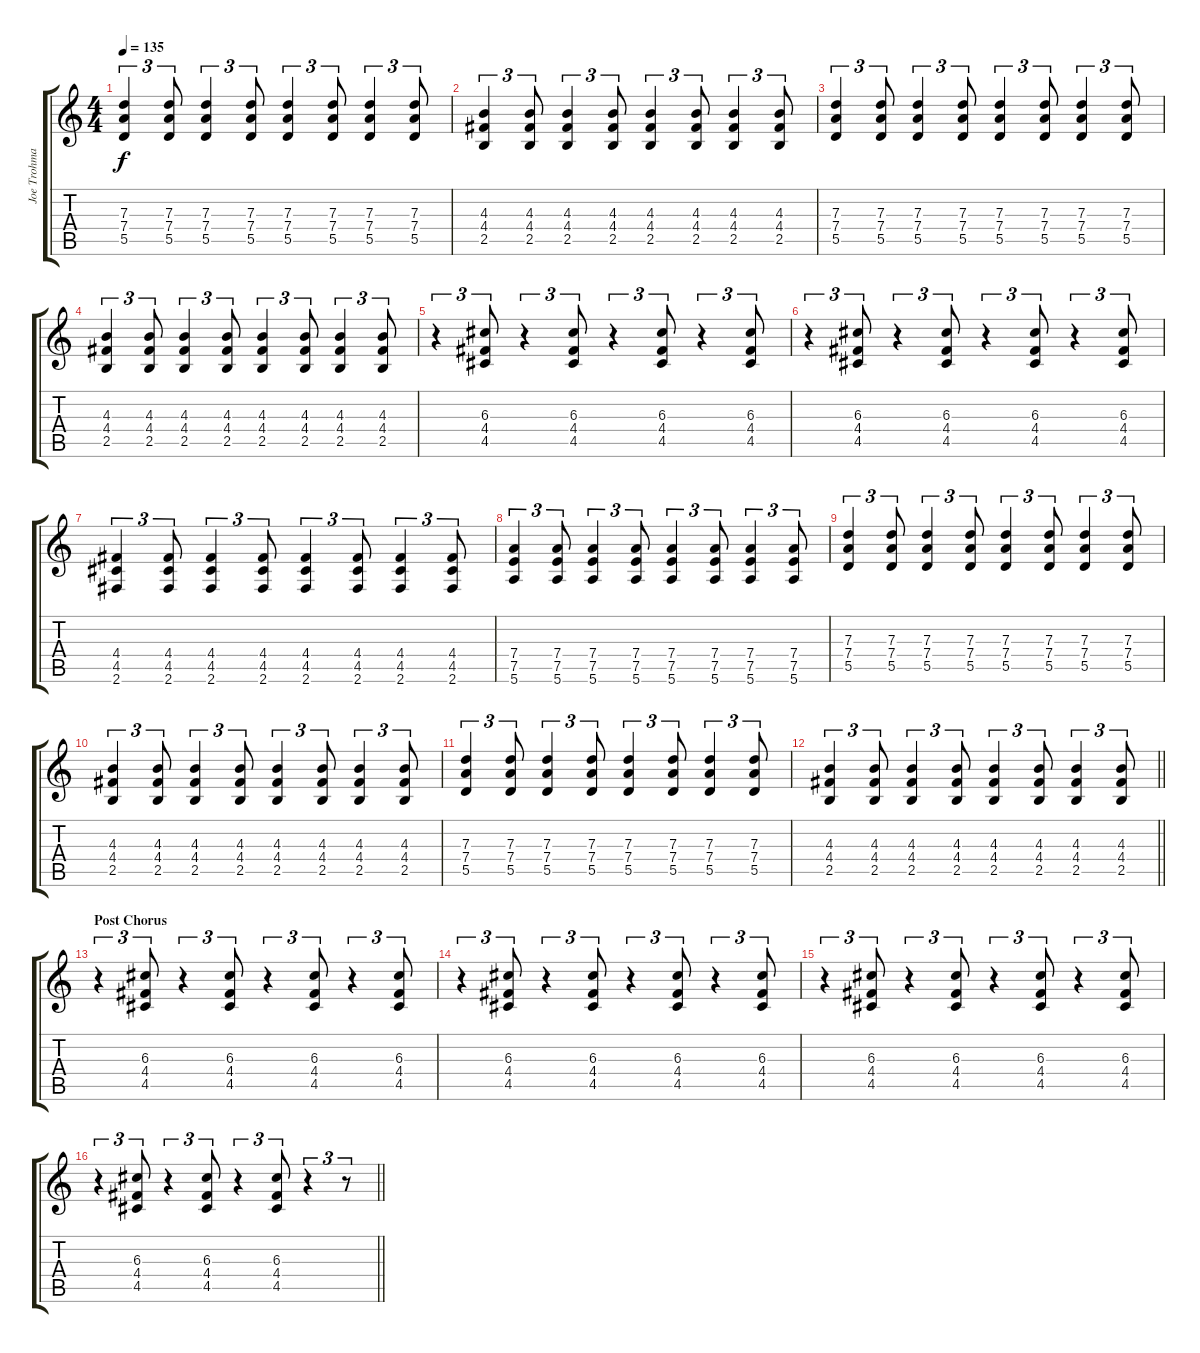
\track ("Joe Trohman" "Joe Trohma") {instrument distortionguitar}
\staff {score tabs}
\tuning (E4 B3 G3 D3 A2 E2) {hide}
\ts (4 4)
\tempo 135
\clef g2
\ks c
(7.3 7.4 5.5).4{tu (3 2) dy f} (7.3 7.4 5.5).8{tu (3 2)} (7.3 7.4 5.5).4{tu (3 2)} (7.3 7.4 5.5).8{tu (3 2)} (7.3 7.4 5.5).4{tu (3 2)} (7.3 7.4 5.5).8{tu (3 2)} (7.3 7.4 5.5).4{tu (3 2)} (7.3 7.4 5.5).8{tu (3 2)} |
(4.3 4.4 2.5).4{tu (3 2)} (4.3 4.4 2.5).8{tu (3 2)} (4.3 4.4 2.5).4{tu (3 2)} (4.3 4.4 2.5).8{tu (3 2)} (4.3 4.4 2.5).4{tu (3 2)} (4.3 4.4 2.5).8{tu (3 2)} (4.3 4.4 2.5).4{tu (3 2)} (4.3 4.4 2.5).8{tu (3 2)} |
(7.3 7.4 5.5).4{tu (3 2)} (7.3 7.4 5.5).8{tu (3 2)} (7.3 7.4 5.5).4{tu (3 2)} (7.3 7.4 5.5).8{tu (3 2)} (7.3 7.4 5.5).4{tu (3 2)} (7.3 7.4 5.5).8{tu (3 2)} (7.3 7.4 5.5).4{tu (3 2)} (7.3 7.4 5.5).8{tu (3 2)} |
(4.3 4.4 2.5).4{tu (3 2)} (4.3 4.4 2.5).8{tu (3 2)} (4.3 4.4 2.5).4{tu (3 2)} (4.3 4.4 2.5).8{tu (3 2)} (4.3 4.4 2.5).4{tu (3 2)} (4.3 4.4 2.5).8{tu (3 2)} (4.3 4.4 2.5).4{tu (3 2)} (4.3 4.4 2.5).8{tu (3 2)} |
r.4{tu (3 2)} (6.3 4.4 4.5).8{tu (3 2)} r.4{tu (3 2)} (6.3 4.4 4.5).8{tu (3 2)} r.4{tu (3 2)} (6.3 4.4 4.5).8{tu (3 2)} r.4{tu (3 2)} (6.3 4.4 4.5).8{tu (3 2)} |
r.4{tu (3 2)} (6.3 4.4 4.5).8{tu (3 2)} r.4{tu (3 2)} (6.3 4.4 4.5).8{tu (3 2)} r.4{tu (3 2)} (6.3 4.4 4.5).8{tu (3 2)} r.4{tu (3 2)} (6.3 4.4 4.5).8{tu (3 2)} |
(4.4 4.5 2.6).4{tu (3 2)} (4.4 4.5 2.6).8{tu (3 2)} (4.4 4.5 2.6).4{tu (3 2)} (4.4 4.5 2.6).8{tu (3 2)} (4.4 4.5 2.6).4{tu (3 2)} (4.4 4.5 2.6).8{tu (3 2)} (4.4 4.5 2.6).4{tu (3 2)} (4.4 4.5 2.6).8{tu (3 2)} |
(7.4 7.5 5.6).4{tu (3 2)} (7.4 7.5 5.6).8{tu (3 2)} (7.4 7.5 5.6).4{tu (3 2)} (7.4 7.5 5.6).8{tu (3 2)} (7.4 7.5 5.6).4{tu (3 2)} (7.4 7.5 5.6).8{tu (3 2)} (7.4 7.5 5.6).4{tu (3 2)} (7.4 7.5 5.6).8{tu (3 2)} |
(7.3 7.4 5.5).4{tu (3 2)} (7.3 7.4 5.5).8{tu (3 2)} (7.3 7.4 5.5).4{tu (3 2)} (7.3 7.4 5.5).8{tu (3 2)} (7.3 7.4 5.5).4{tu (3 2)} (7.3 7.4 5.5).8{tu (3 2)} (7.3 7.4 5.5).4{tu (3 2)} (7.3 7.4 5.5).8{tu (3 2)} |
(4.3 4.4 2.5).4{tu (3 2)} (4.3 4.4 2.5).8{tu (3 2)} (4.3 4.4 2.5).4{tu (3 2)} (4.3 4.4 2.5).8{tu (3 2)} (4.3 4.4 2.5).4{tu (3 2)} (4.3 4.4 2.5).8{tu (3 2)} (4.3 4.4 2.5).4{tu (3 2)} (4.3 4.4 2.5).8{tu (3 2)} |
(7.3 7.4 5.5).4{tu (3 2)} (7.3 7.4 5.5).8{tu (3 2)} (7.3 7.4 5.5).4{tu (3 2)} (7.3 7.4 5.5).8{tu (3 2)} (7.3 7.4 5.5).4{tu (3 2)} (7.3 7.4 5.5).8{tu (3 2)} (7.3 7.4 5.5).4{tu (3 2)} (7.3 7.4 5.5).8{tu (3 2)} |
\barLineRight lightlight
(4.3 4.4 2.5).4{tu (3 2)} (4.3 4.4 2.5).8{tu (3 2)} (4.3 4.4 2.5).4{tu (3 2)} (4.3 4.4 2.5).8{tu (3 2)} (4.3 4.4 2.5).4{tu (3 2)} (4.3 4.4 2.5).8{tu (3 2)} (4.3 4.4 2.5).4{tu (3 2)} (4.3 4.4 2.5).8{tu (3 2)} |
\section ("" "Post Chorus")
r.4{tu (3 2)} (6.3 4.4 4.5).8{tu (3 2)} r.4{tu (3 2)} (6.3 4.4 4.5).8{tu (3 2)} r.4{tu (3 2)} (6.3 4.4 4.5).8{tu (3 2)} r.4{tu (3 2)} (6.3 4.4 4.5).8{tu (3 2)} |
r.4{tu (3 2)} (6.3 4.4 4.5).8{tu (3 2)} r.4{tu (3 2)} (6.3 4.4 4.5).8{tu (3 2)} r.4{tu (3 2)} (6.3 4.4 4.5).8{tu (3 2)} r.4{tu (3 2)} (6.3 4.4 4.5).8{tu (3 2)} |
r.4{tu (3 2)} (6.3 4.4 4.5).8{tu (3 2)} r.4{tu (3 2)} (6.3 4.4 4.5).8{tu (3 2)} r.4{tu (3 2)} (6.3 4.4 4.5).8{tu (3 2)} r.4{tu (3 2)} (6.3 4.4 4.5).8{tu (3 2)} |
\barLineRight lightlight
r.4{tu (3 2)} (6.3 4.4 4.5).8{tu (3 2)} r.4{tu (3 2)} (6.3 4.4 4.5).8{tu (3 2)} r.4{tu (3 2)} (6.3 4.4 4.5).8{tu (3 2)} r.4{tu (3 2)} r.8{tu (3 2)}
